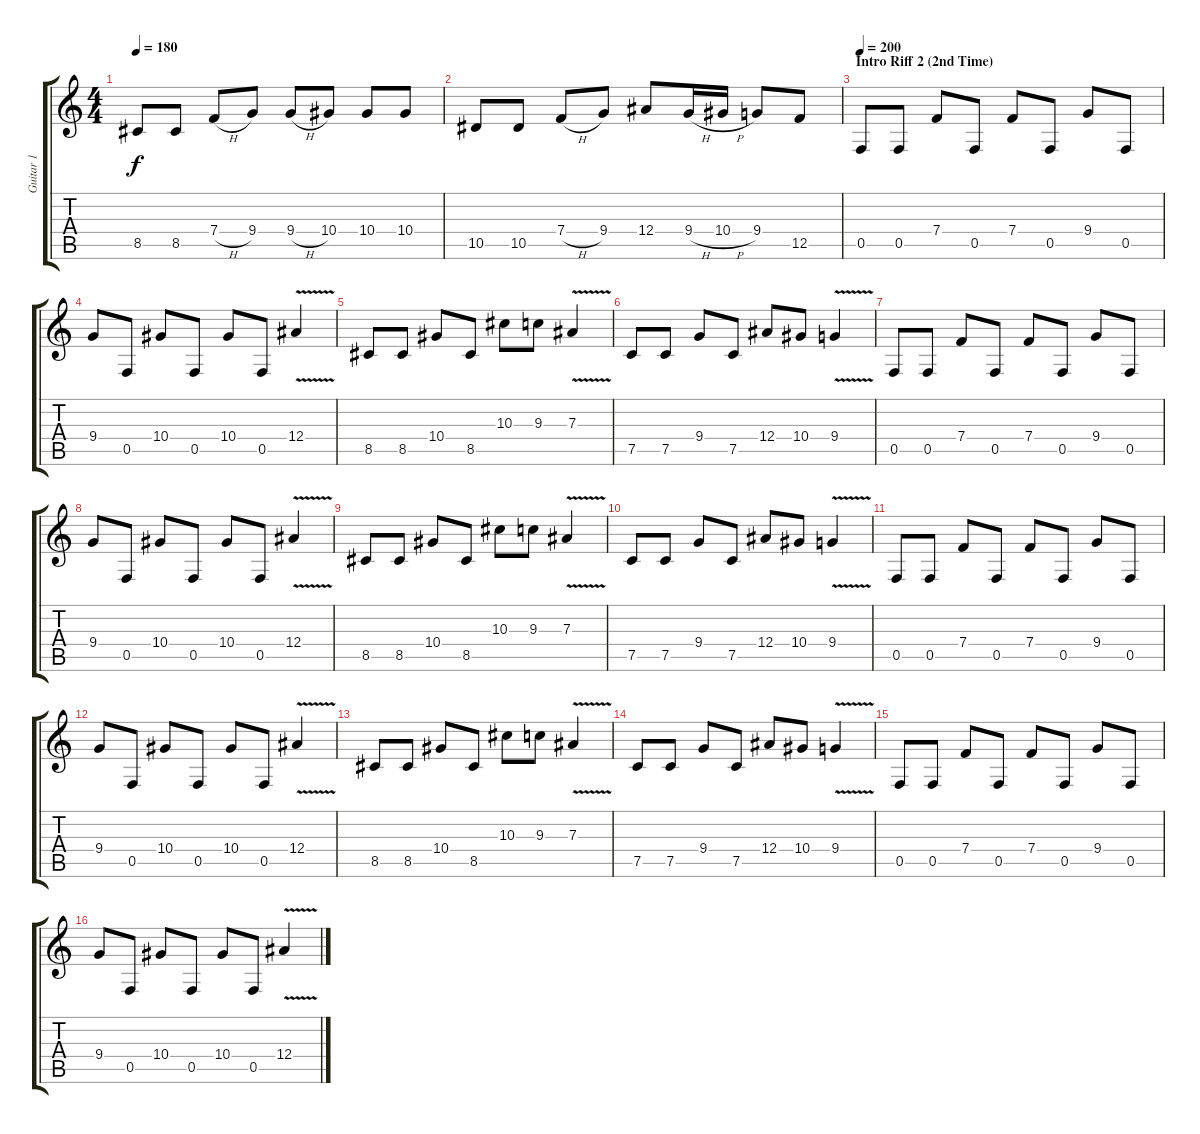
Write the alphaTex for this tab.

\track ("Guitar 1" "Guitar 1") {instrument distortionguitar}
\staff {score tabs}
\tuning (C4 G3 Eb3 Bb2 F2 C2) {hide}
\ts (4 4)
\tempo 180
\clef g2
\ks c
8.5.8{dy f} 8.5.8 7.4{h}.8 9.4.8 9.4{h}.8 10.4.8 10.4.8 10.4.8 |
10.5.8 10.5.8 7.4{h}.8 9.4.8 12.4.8 9.4{h}.16 10.4{h}.16 9.4.8 12.5.8 |
\section ("" "Intro Riff 2 (2nd Time)")
\tempo 200
0.5.8 0.5.8 7.4.8 0.5.8 7.4.8 0.5.8 9.4.8 0.5.8 |
9.4.8 0.5.8 10.4.8 0.5.8 10.4.8 0.5.8 12.4{v}.4 |
8.5.8 8.5.8 10.4.8 8.5.8 10.3.8 9.3.8 7.3{v}.4 |
7.5.8 7.5.8 9.4.8 7.5.8 12.4.8 10.4.8 9.4{v}.4 |
0.5.8 0.5.8 7.4.8 0.5.8 7.4.8 0.5.8 9.4.8 0.5.8 |
9.4.8 0.5.8 10.4.8 0.5.8 10.4.8 0.5.8 12.4{v}.4 |
8.5.8 8.5.8 10.4.8 8.5.8 10.3.8 9.3.8 7.3{v}.4 |
7.5.8 7.5.8 9.4.8 7.5.8 12.4.8 10.4.8 9.4{v}.4 |
0.5.8 0.5.8 7.4.8 0.5.8 7.4.8 0.5.8 9.4.8 0.5.8 |
9.4.8 0.5.8 10.4.8 0.5.8 10.4.8 0.5.8 12.4{v}.4 |
8.5.8 8.5.8 10.4.8 8.5.8 10.3.8 9.3.8 7.3{v}.4 |
7.5.8 7.5.8 9.4.8 7.5.8 12.4.8 10.4.8 9.4{v}.4 |
0.5.8 0.5.8 7.4.8 0.5.8 7.4.8 0.5.8 9.4.8 0.5.8 |
9.4.8 0.5.8 10.4.8 0.5.8 10.4.8 0.5.8 12.4{v}.4
